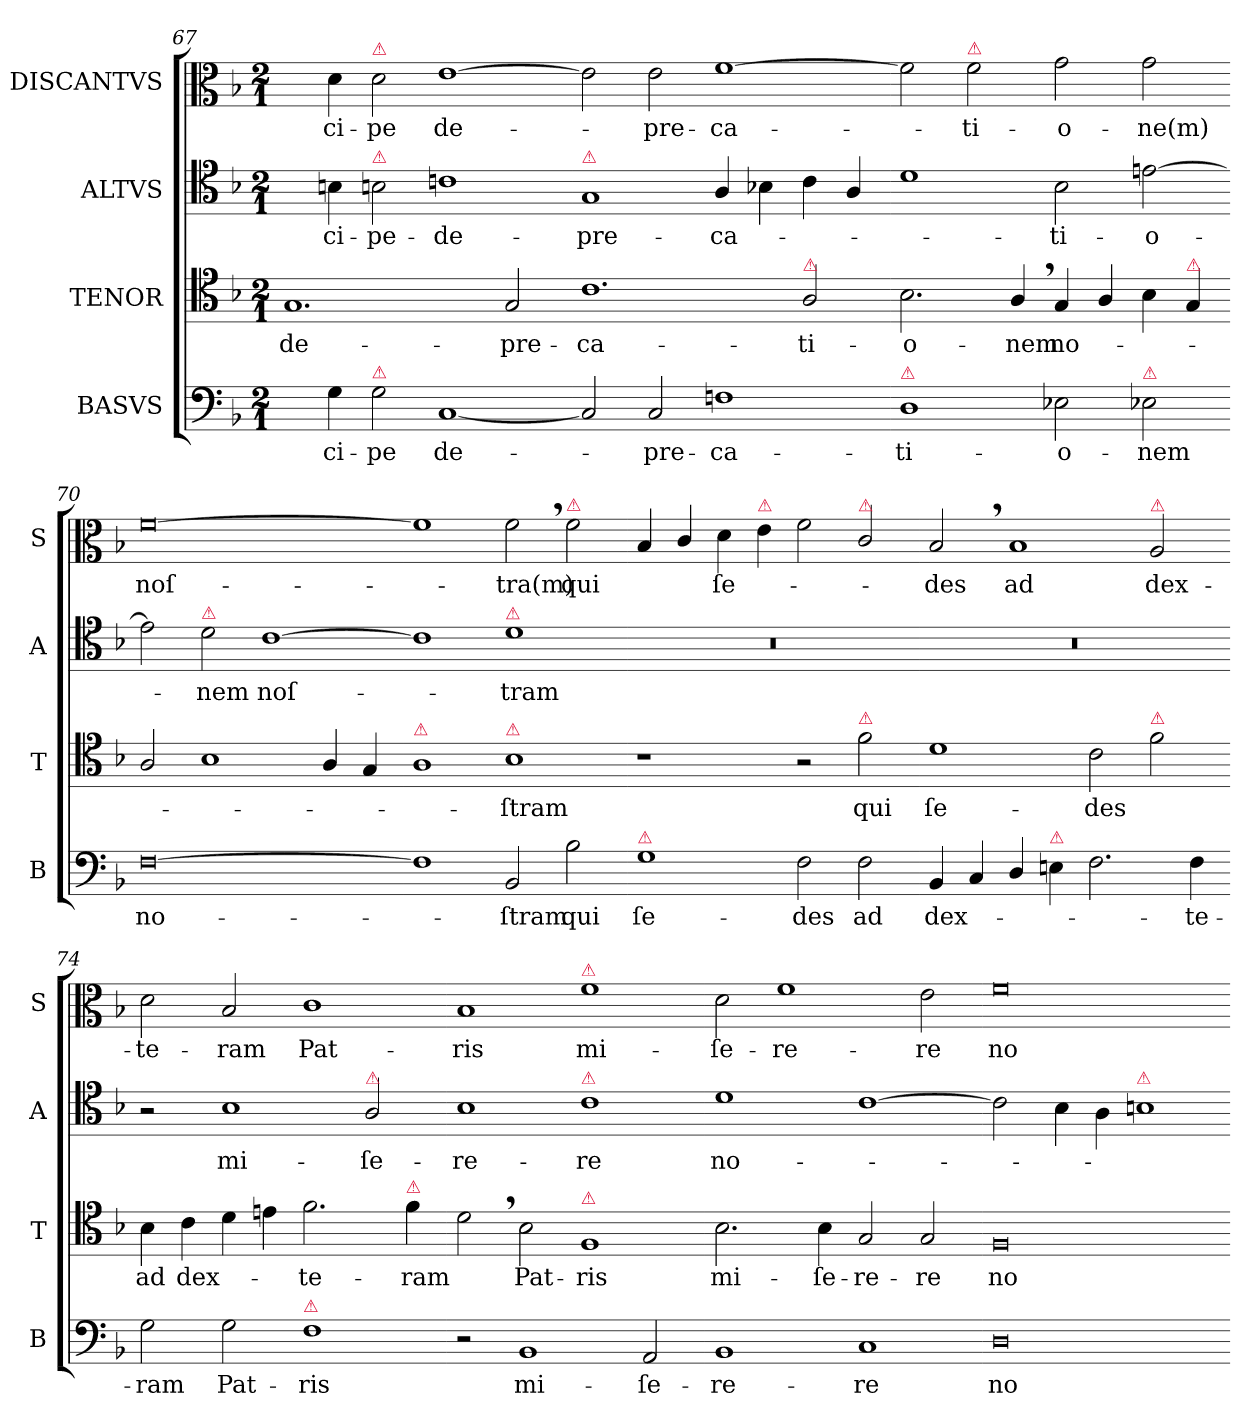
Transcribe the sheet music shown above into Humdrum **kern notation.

**kern	**text	**kern	**text	**kern	**text	**kern	**text
*part4	*part4	*part3	*part3	*part2	*part2	*part1	*part1
*staff4	*staff4	*staff3	*staff3	*staff2	*staff2	*staff1	*staff1
*I"BASVS	*	*I"TENOR	*	*I"ALTVS	*	*I"DISCANTVS	*
*I'B	*	*I'T	*	*I'A	*	*I'S	*
*clefF4	*	*clefC4	*	*clefC4	*	*clefC3	*
*k[b-]	*	*k[b-]	*	*k[b-]	*	*k[b-]	*
*F:	*	*F:	*	*F:	*	*F:	*
*M2/1	*	*M2/1	*	*M2/1	*	*M2/1	*
=67	=67	=67	=67	=67	=67	=67	=67
4ryy	.	1.G	de-	4ryy	.	4ryy	.
4G\	-ci-	.	.	4Bn\	-ci-	4d\	-ci-
!	!	!	!	!	!	!LO:TX:a:color=crimson:t=⚠	!
!	!	!	!	!LO:TX:a:color=crimson:t=⚠	!	!	!
!LO:TX:a:color=crimson:t=⚠	!	!	!	!	!	!	!
2G\	-pe	.	.	2Bn\	-pe-	2d\	-pe
[1C	de-	.	.	1cn	-de-	[1e	de-
.	.	2G/	-pre-	.	.	.	.
=68-	=68-	=68-	=68-	=68-	=68-	=68-	=68-
!	!	!	!	!LO:TX:a:color=crimson:t=⚠	!	!	!
2C]	.	1.c	-ca-	1G	-pre-	2e]	.
2C/	pre-	.	.	.	.	2e\	-pre-
1Fn	-ca-	.	.	4A/	-ca-	[1f	-ca-
.	.	.	.	4B-X\	.	.	.
!	!	!LO:TX:a:color=crimson:t=⚠	!	!	!	!	!
.	.	2A/	-ti-	4c\	.	.	.
.	.	.	.	4A/	.	.	.
=69-	=69-	=69-	=69-	=69-	=69-	=69-	=69-
!LO:TX:a:color=crimson:t=⚠	!	!	!	!	!	!	!
1D	-ti-	2.B-\	-o-	1d	.	2f]	.
!	!	!	!	!	!	!LO:TX:a:color=crimson:t=⚠	!
.	.	.	.	.	.	2f\	-ti-
.	.	4A,/	-nem	.	.	.	.
2E-X\	-o-	4G/	no-	2B-\	-ti-	2g\	-o-
.	.	4A/	.	.	.	.	.
!LO:TX:a:color=crimson:t=⚠	!	!	!	!	!	!	!
2E-X\	-nem	4B-\	.	[2en\	-o-	2g\	-ne(m)
!	!	!LO:TX:a:color=crimson:t=⚠	!	!	!	!	!
.	.	4G/	.	.	.	.	.
=70-	=70-	=70-	=70-	=70-	=70-	=70-	=70-
[0F	no-	2A/	.	2e\]	.	[0f	noſ-
!	!	!	!	!LO:TX:a:color=crimson:t=⚠	!	!	!
.	.	1B-	.	2d\	-nem	.	.
.	.	.	.	[1c	noſ-	.	.
.	.	4A/	.	.	.	.	.
.	.	4G/	.	.	.	.	.
=71-	=71-	=71-	=71-	=71-	=71-	=71-	=71-
!	!	!LO:TX:a:color=crimson:t=⚠	!	!	!	!	!
1F]	.	1A	.	1c]	.	1f]	.
!	!	!	!	!LO:TX:a:color=crimson:t=⚠	!	!	!
!	!	!LO:TX:a:color=crimson:t=⚠	!	!	!	!	!
2BB-/	-ſtram	1B-	-ſtram	1d	-tram	2f,\	-tra(m)
!	!	!	!	!	!	!LO:TX:a:color=crimson:t=⚠	!
2B-\	qui	.	.	.	.	2f\	qui
=72-	=72-	=72-	=72-	=72-	=72-	=72-	=72-
!LO:TX:a:color=crimson:t=⚠	!	!	!	!	!	!	!
1G	ſe-	1r	.	0r	.	4B-/	.
.	.	.	.	.	.	4c/	.
.	.	.	.	.	.	4d\	ſe-
!	!	!	!	!	!	!LO:TX:a:color=crimson:t=⚠	!
.	.	.	.	.	.	4e\	.
2F\	-des	2r	.	.	.	2f\	.
!	!	!	!	!	!	!LO:TX:a:color=crimson:t=⚠	!
!	!	!LO:TX:a:color=crimson:t=⚠	!	!	!	!	!
2F\	ad	2f\	qui	.	.	2c/	.
=73-	=73-	=73-	=73-	=73-	=73-	=73-	=73-
4BB-/	dex-	1d	ſe-	0r	.	2B-,/	-des
4C/	.	.	.	.	.	.	.
4D/	.	.	.	.	.	1B-	ad
!LO:TX:a:color=crimson:t=⚠	!	!	!	!	!	!	!
4En\	.	.	.	.	.	.	.
2.F\	.	2c\	-des	.	.	.	.
!	!	!	!	!	!	!LO:TX:a:color=crimson:t=⚠	!
!	!	!LO:TX:a:color=crimson:t=⚠	!	!	!	!	!
.	.	2f\	.	.	.	2A/	dex-
4F\	-te-	.	.	.	.	.	.
=74-	=74-	=74-	=74-	=74-	=74-	=74-	=74-
2G\	-ram	4B-\	ad	2r	.	2d\	-te-
.	.	4c\	dex-	.	.	.	.
2G\	Pat-	4d\	.	1B-	mi-	2B-/	-ram
.	.	4en\	.	.	.	.	.
!LO:TX:a:color=crimson:t=⚠	!	!	!	!	!	!	!
1F	-ris	2.f\	-te-	.	.	1c	Pat-
!	!	!	!	!LO:TX:a:color=crimson:t=⚠	!	!	!
.	.	.	.	2A/	ſe-	.	.
!	!	!LO:TX:a:color=crimson:t=⚠	!	!	!	!	!
.	.	4f\	-ram	.	.	.	.
=75-	=75-	=75-	=75-	=75-	=75-	=75-	=75-
2r	.	2d,\	.	1B-	-re-	1B-	-ris
1BB-	mi-	2B-\	Pat-	.	.	.	.
!	!	!	!	!	!	!LO:TX:a:color=crimson:t=⚠	!
!	!	!	!	!LO:TX:a:color=crimson:t=⚠	!	!	!
!	!	!LO:TX:a:color=crimson:t=⚠	!	!	!	!	!
.	.	1F	-ris	1c	-re	1f	mi-
2AA/	-ſe-	.	.	.	.	.	.
=76-	=76-	=76-	=76-	=76-	=76-	=76-	=76-
1BB-	-re-	2.B-\	mi-	1d	no-	2d\	-ſe-
.	.	.	.	.	.	1f	-re-
.	.	4B-\	-ſe-	.	.	.	.
1C	-re	2G/	-re-	[1c	.	.	.
.	.	2G/	-re	.	.	2e\	-re
=77-	=77-	=77-	=77-	=77-	=77-	=77-	=77-
0D	no-	0F	no-	2c]	.	0f	no-
.	.	.	.	4B-\	.	.	.
.	.	.	.	4A\	.	.	.
!	!	!	!	!LO:TX:a:color=crimson:t=⚠	!	!	!
.	.	.	.	1Bn	.	.	.
=-	=-	=-	=-	=-	=-	=-	=-
*-	*-	*-	*-	*-	*-	*-	*-
